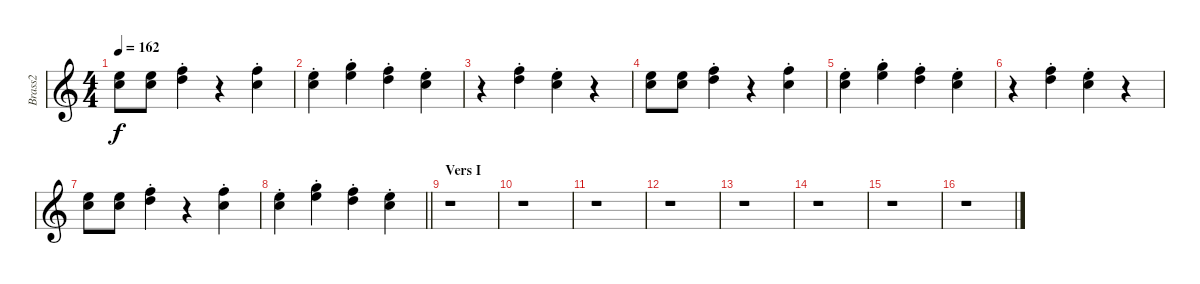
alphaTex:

\track ("Brass2" "Brass2") {instrument trumpet}
\staff {score}
\tuning (E5 B4 G4 D4 A3 E3) {hide}
\ts (4 4)
\tempo 162
\clef g2
\ks c
(9.3 10.4).8{dy f} (9.3 10.4).8 (10.3{st} 12.4{st}).4 r.4 (10.3{st} 10.4{st}).4 |
(9.3{st} 10.4{st}).4 (8.2{st} 9.3{st}).4 (10.3{st} 12.4{st}).4 (9.3{st} 10.4{st}).4 |
r.4 (10.3{st} 12.4{st}).4 (9.3{st} 10.4{st}).4 r.4 |
(9.3 10.4).8 (9.3 10.4).8 (10.3{st} 12.4{st}).4 r.4 (10.3{st} 10.4{st}).4 |
(9.3{st} 10.4{st}).4 (8.2{st} 9.3{st}).4 (10.3{st} 12.4{st}).4 (9.3{st} 10.4{st}).4 |
r.4 (10.3{st} 12.4{st}).4 (9.3{st} 10.4{st}).4 r.4 |
(9.3 10.4).8 (9.3 10.4).8 (10.3{st} 12.4{st}).4 r.4 (10.3{st} 10.4{st}).4 |
\barLineRight lightlight
(9.3{st} 10.4{st}).4 (8.2{st} 9.3{st}).4 (10.3{st} 12.4{st}).4 (9.3{st} 10.4{st}).4 |
\section ("" "Vers I")
r.1 |
r.1 |
r.1 |
r.1 |
r.1 |
r.1 |
r.1 |
r.1
